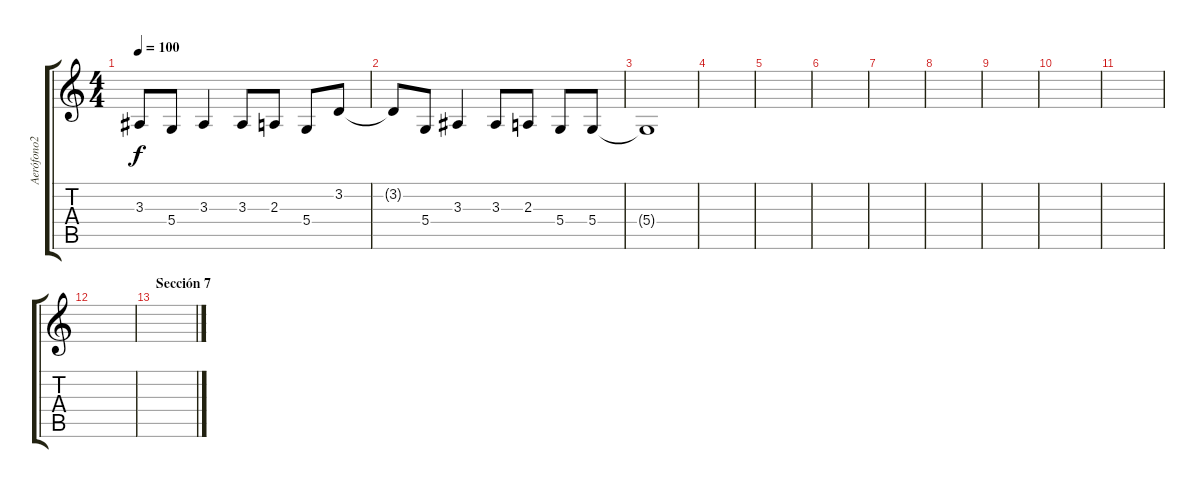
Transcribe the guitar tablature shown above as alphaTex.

\track ("Aerófono2" "Aerófono2") {instrument trombone}
\staff {score tabs}
\tuning (E4 B3 G3 D3 A2 E2) {hide}
\ts (4 4)
\tempo 100
\clef g2
\ks c
3.3{t}.8{dy f} 5.4.8 3.3.4 3.3.8 2.3.8 5.4.8 3.2.8 |
3.2{t}.8 5.4.8 3.3.4 3.3.8 2.3.8 5.4.8 5.4.8 |
5.4{t}.1 |
|
|
|
|
|
|
|
|
|
\section ("" "Sección 7")
